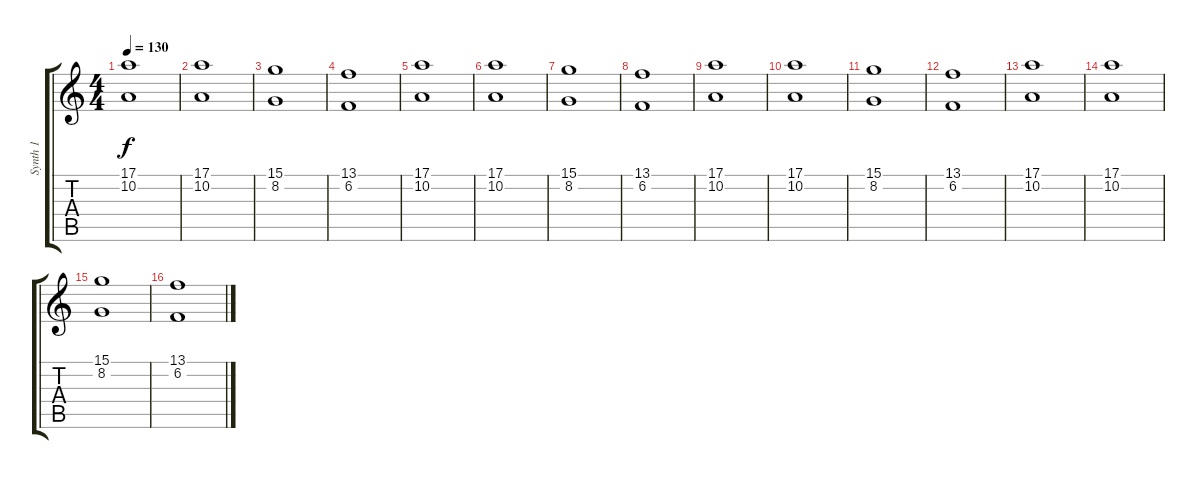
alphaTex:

\track ("Synth 1" "Synth 1") {instrument stringensemble1}
\staff {score tabs}
\tuning (E4 B3 G3 D3 A2 E2) {hide}
\ts (4 4)
\tempo 130
\clef g2
\ks c
(17.1 10.2).1{dy f} |
(17.1 10.2).1 |
(15.1 8.2).1 |
(13.1 6.2).1 |
(17.1 10.2).1 |
(17.1 10.2).1 |
(15.1 8.2).1 |
(13.1 6.2).1 |
\section ("" " ")
(17.1 10.2).1 |
(17.1 10.2).1 |
(15.1 8.2).1 |
(13.1 6.2).1 |
(17.1 10.2).1 |
(17.1 10.2).1 |
(15.1 8.2).1 |
(13.1 6.2).1
